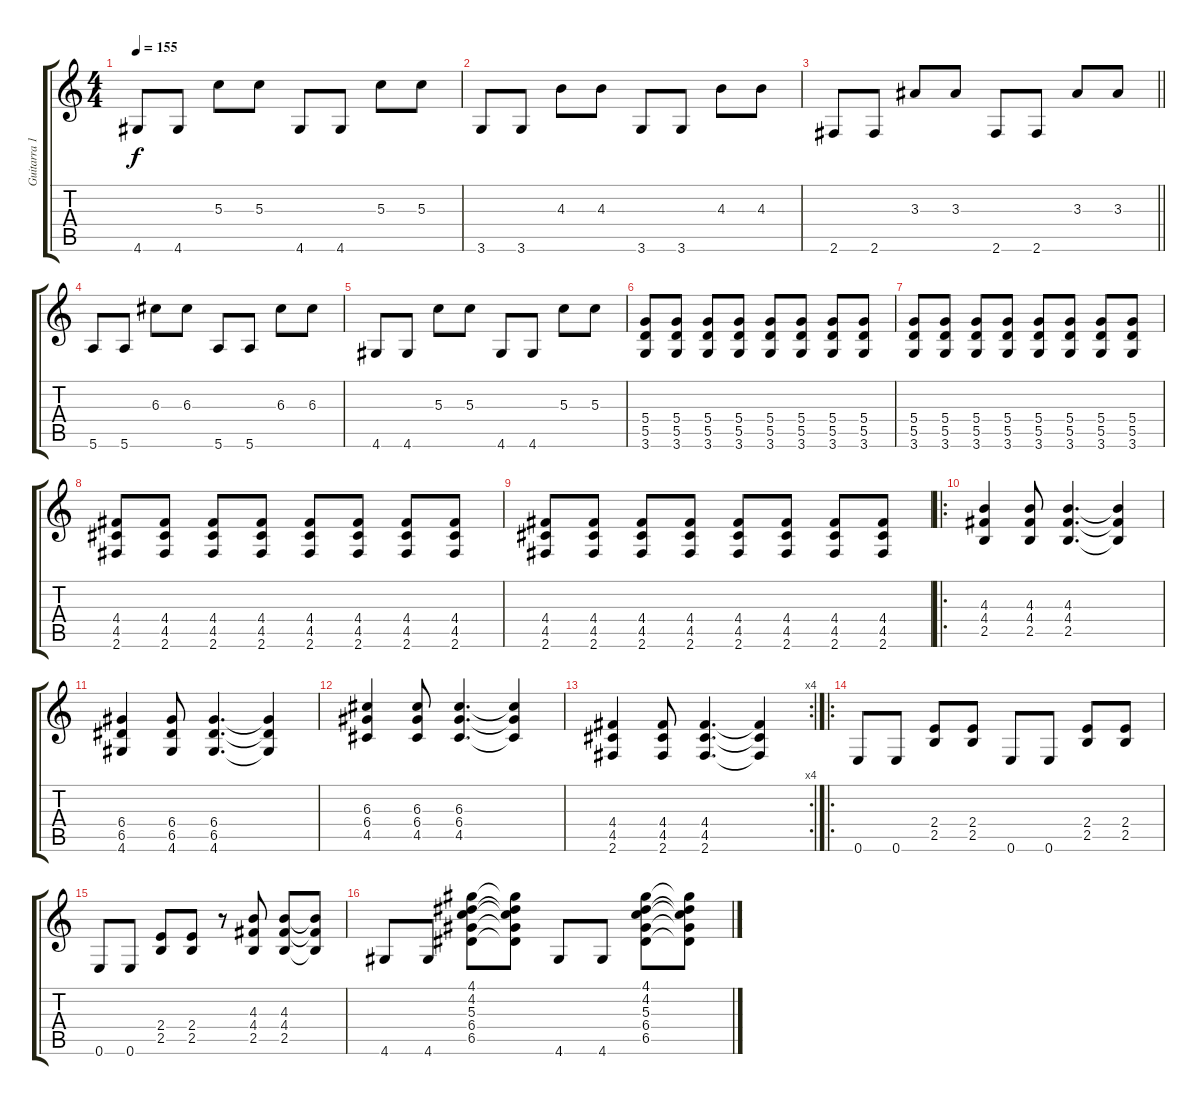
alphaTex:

\track ("Guitarra 1 RSE" "Guitarra 1") {instrument distortionguitar}
\staff {score tabs}
\tuning (E4 B3 G3 D3 A2 E2) {hide}
\ts (4 4)
\tempo 155
\clef g2
\ks c
4.6.8{dy f} 4.6.8 5.3.8 5.3.8 4.6.8 4.6.8 5.3.8 5.3.8 |
3.6.8 3.6.8 4.3.8 4.3.8 3.6.8 3.6.8 4.3.8 4.3.8 |
\barLineRight lightlight
2.6.8 2.6.8 3.3.8 3.3.8 2.6.8 2.6.8 3.3.8 3.3.8 |
5.6.8 5.6.8 6.3.8 6.3.8 5.6.8 5.6.8 6.3.8 6.3.8 |
4.6.8 4.6.8 5.3.8 5.3.8 4.6.8 4.6.8 5.3.8 5.3.8 |
(5.4 5.5 3.6).8 (5.4 5.5 3.6).8 (5.4 5.5 3.6).8 (5.4 5.5 3.6).8 (5.4 5.5 3.6).8 (5.4 5.5 3.6).8 (5.4 5.5 3.6).8 (5.4 5.5 3.6).8 |
(5.4 5.5 3.6).8 (5.4 5.5 3.6).8 (5.4 5.5 3.6).8 (5.4 5.5 3.6).8 (5.4 5.5 3.6).8 (5.4 5.5 3.6).8 (5.4 5.5 3.6).8 (5.4 5.5 3.6).8 |
(4.4 4.5 2.6).8 (4.4 4.5 2.6).8 (4.4 4.5 2.6).8 (4.4 4.5 2.6).8 (4.4 4.5 2.6).8 (4.4 4.5 2.6).8 (4.4 4.5 2.6).8 (4.4 4.5 2.6).8 |
(4.4 4.5 2.6).8 (4.4 4.5 2.6).8 (4.4 4.5 2.6).8 (4.4 4.5 2.6).8 (4.4 4.5 2.6).8 (4.4 4.5 2.6).8 (4.4 4.5 2.6).8 (4.4 4.5 2.6).8 |
\ro
(4.3 4.4 2.5).4 (4.3 4.4 2.5).8 (4.3 4.4 2.5).4{d} (4.3{t} 4.4{t} 2.5{t}).4 |
(6.4 6.5 4.6).4 (6.4 6.5 4.6).8 (6.4 6.5 4.6).4{d} (6.4{t} 6.5{t} 4.6{t}).4 |
(6.3 6.4 4.5).4 (6.3 6.4 4.5).8 (6.3 6.4 4.5).4{d} (6.3{t} 6.4{t} 4.5{t}).4 |
\rc 4
(4.4 4.5 2.6).4 (4.4 4.5 2.6).8 (4.4 4.5 2.6).4{d} (4.4{t} 4.5{t} 2.6{t}).4 |
\ro
0.6.8 0.6.8 (2.4 2.5).8 (2.4 2.5).8 0.6.8 0.6.8 (2.4 2.5).8 (2.4 2.5).8 |
0.6.8 0.6.8 (2.4 2.5).8 (2.4 2.5).8 r.8 (4.3 4.4 2.5).8 (4.3 4.4 2.5).8 (4.3{t} 4.4{t} 2.5{t}).8 |
4.6.8 4.6.8 (4.1 4.2 5.3 6.4 6.5).8 (4.1{t} 4.2{t} 5.3{t} 6.4{t} 6.5{t}).8 4.6.8 4.6.8 (4.1 4.2 5.3 6.4 6.5).8 (4.1{t} 4.2{t} 5.3{t} 6.4{t} 6.5{t}).8
